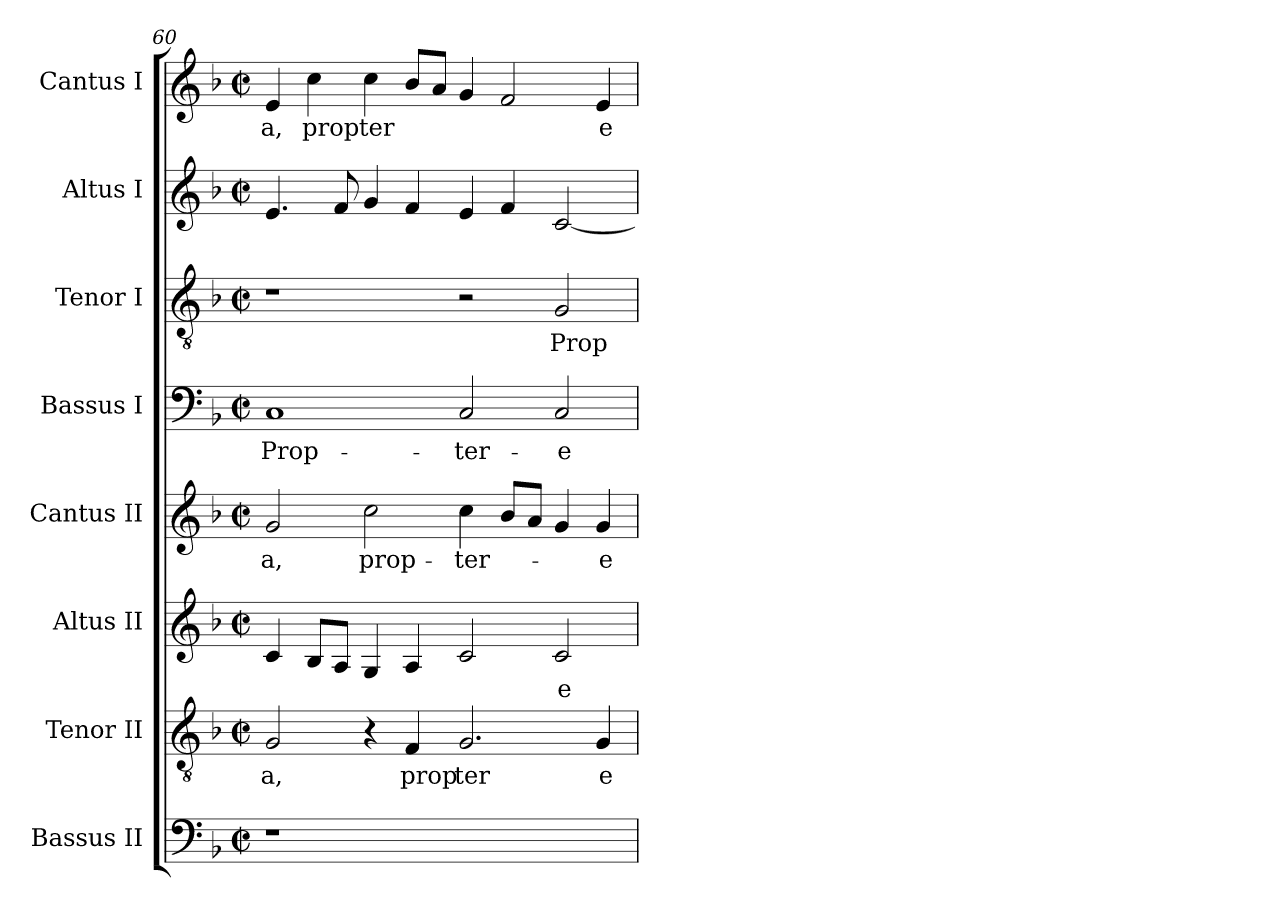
**kern	**kern	**text	**kern	**text	**kern	**text	**kern	**text	**kern	**text	**kern	**kern	**text
*part8	*part7	*part7	*part6	*part6	*part5	*part5	*part4	*part4	*part3	*part3	*part2	*part1	*part1
*staff8	*staff7	*staff7	*staff6	*staff6	*staff5	*staff5	*staff4	*staff4	*staff3	*staff3	*staff2	*staff1	*staff1
*I"Bassus II	*I"Tenor II	*	*I"Altus II	*	*I"Cantus II	*	*I"Bassus I	*	*I"Tenor I	*	*I"Altus I	*I"Cantus I	*
*clefF4	*clefGv2	*	*clefG2	*	*clefG2	*	*clefF4	*	*clefGv2	*	*clefG2	*clefG2	*
*k[b-]	*k[b-]	*	*k[b-]	*	*k[b-]	*	*k[b-]	*	*k[b-]	*	*k[b-]	*k[b-]	*
*F:	*F:	*	*F:	*	*F:	*	*F:	*	*F:	*	*F:	*F:	*
*M2/2	*M2/2	*	*M2/2	*	*M2/2	*	*M2/2	*	*M2/2	*	*M2/2	*M2/2	*
*met(c|)	*met(c|)	*	*met(c|)	*	*met(c|)	*	*met(c|)	*	*met(c|)	*	*met(c|)	*met(c|)	*
=60	=60	=60	=60	=60	=60	=60	=60	=60	=60	=60	=60	=60	=60
!	!	!LO:LY:b:cj	!	!	!	!LO:LY:b:cj	!	!LO:LY:b:cj	!	!	!	!	!LO:LY:b:cj
1r	2G/	a,	4c/	.	2g/	-a,	1C	Prop-	1r	.	4.e/	4e/	a,
!	!	!	!	!	!	!	!	!	!	!	!	!	!LO:LY:b:cj
.	.	.	8B-/L	.	.	.	.	.	.	.	.	4cc\	prop
.	.	.	8A/J	.	.	.	.	.	.	.	8f/	.	.
!	!	!	!	!	!	!LO:LY:b:cj	!	!	!	!	!	!	!LO:LY:b
.	4r	.	4G/	.	2cc\	prop-	.	.	.	.	4g/	4cc\	ter
!	!	!LO:LY:b:cj	!	!	!	!	!	!	!	!	!	!	!
.	4F/	prop	4A/	.	.	.	.	.	.	.	4f/	8b-/L	.
.	.	.	.	.	.	.	.	.	.	.	.	8a/J	.
!	!	!LO:LY:b:cj	!	!	!	!LO:LY:b	!	!LO:LY:b:cj	!	!	!	!	!
1ryy	2.G/	ter	2c/	.	4cc\	-ter-	2C/	-ter-	2r	.	4e/	4g/	.
.	.	.	.	.	8b-/L	.	.	.	.	.	4f/	2f/	.
.	.	.	.	.	8a/J	.	.	.	.	.	.	.	.
!	!	!	!	!LO:LY:b:cj	!	!	!	!LO:LY:b:cj	!	!LO:LY:b:cj	!	!	!
.	.	.	2c/	-e-	4g/	.	2C/	-e-	2G/	Prop	[<2c/	.	.
!	!	!LO:LY:b:cj	!	!	!	!LO:LY:b:cj	!	!	!	!	!	!	!LO:LY:b:cj
.	4G/	e	.	.	4g/	-e-	.	.	.	.	.	4e/	e
=	=	=	=	=	=	=	=	=	=	=	=	=	=
*-	*-	*-	*-	*-	*-	*-	*-	*-	*-	*-	*-	*-	*-
